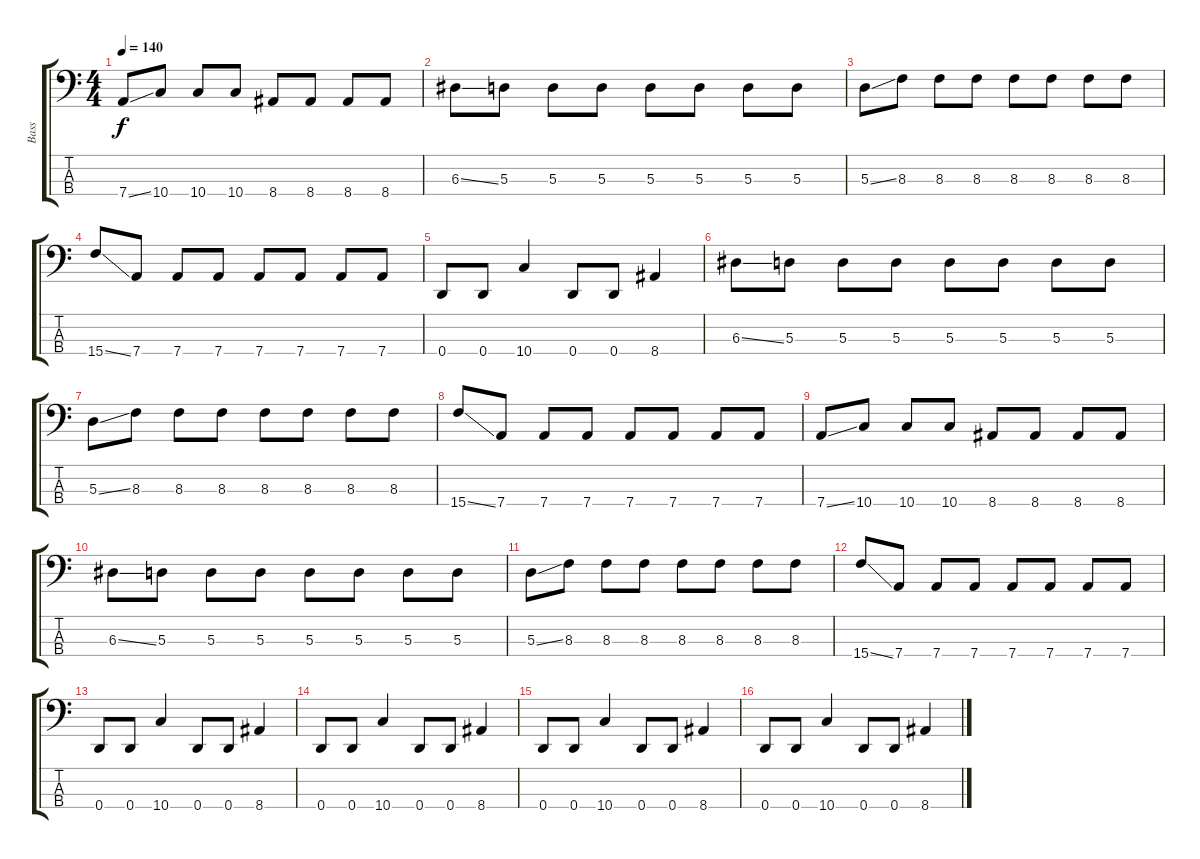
\track ("Bass" "Bass") {instrument electricbasspick}
\staff {score tabs}
\tuning (G2 D2 A1 D1) {hide}
\ts (4 4)
\tempo 140
\clef f4
\ks c
7.4{ss}.8{dy f} 10.4.8 10.4.8 10.4.8 8.4.8 8.4.8 8.4.8 8.4.8 |
6.3{ss}.8 5.3.8 5.3.8 5.3.8 5.3.8 5.3.8 5.3.8 5.3.8 |
5.3{ss}.8 8.3.8 8.3.8 8.3.8 8.3.8 8.3.8 8.3.8 8.3.8 |
15.4{ss}.8 7.4.8 7.4.8 7.4.8 7.4.8 7.4.8 7.4.8 7.4.8 |
0.4.8 0.4.8 10.4.4 0.4.8 0.4.8 8.4.4 |
6.3{ss}.8 5.3.8 5.3.8 5.3.8 5.3.8 5.3.8 5.3.8 5.3.8 |
5.3{ss}.8 8.3.8 8.3.8 8.3.8 8.3.8 8.3.8 8.3.8 8.3.8 |
15.4{ss}.8 7.4.8 7.4.8 7.4.8 7.4.8 7.4.8 7.4.8 7.4.8 |
7.4{ss}.8 10.4.8 10.4.8 10.4.8 8.4.8 8.4.8 8.4.8 8.4.8 |
6.3{ss}.8 5.3.8 5.3.8 5.3.8 5.3.8 5.3.8 5.3.8 5.3.8 |
5.3{ss}.8 8.3.8 8.3.8 8.3.8 8.3.8 8.3.8 8.3.8 8.3.8 |
15.4{ss}.8 7.4.8 7.4.8 7.4.8 7.4.8 7.4.8 7.4.8 7.4.8 |
0.4.8 0.4.8 10.4.4 0.4.8 0.4.8 8.4.4 |
0.4.8 0.4.8 10.4.4 0.4.8 0.4.8 8.4.4 |
0.4.8 0.4.8 10.4.4 0.4.8 0.4.8 8.4.4 |
0.4.8 0.4.8 10.4.4 0.4.8 0.4.8 8.4.4
